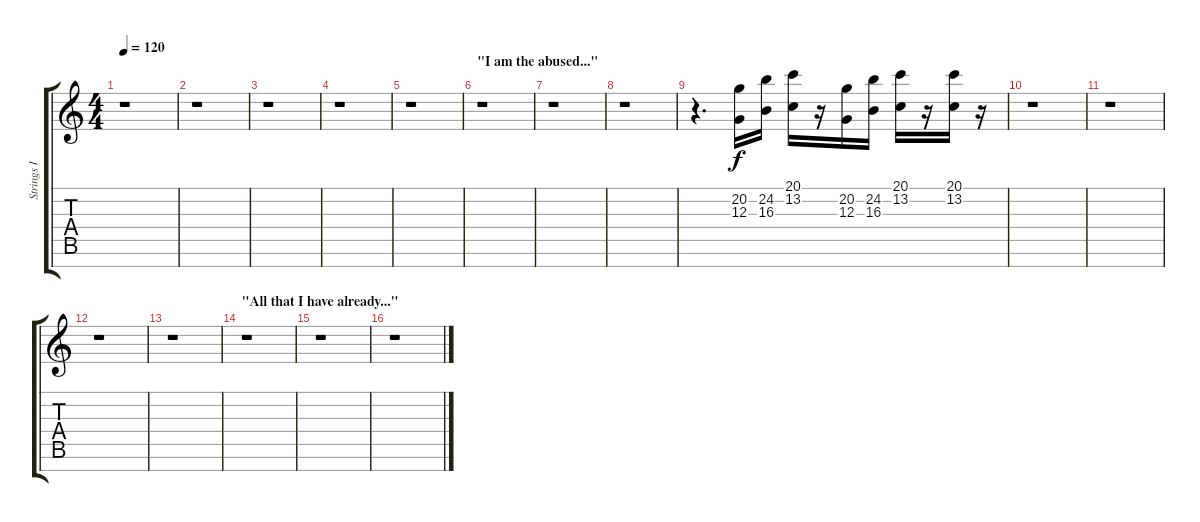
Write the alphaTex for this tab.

\track ("Strings I" "Strings I") {instrument stringensemble1}
\staff {score tabs}
\tuning (E4 B3 G3 D3 A2 E2 B1) {hide}
\ts (4 4)
\tempo 120
\clef g2
\ks c
r.1{dy f} |
r.1 |
r.1 |
r.1 |
r.1 |
\section ("" "\"I am the abused...\"")
r.1 |
r.1 |
r.1 |
r.4{d} (20.2 12.3).16 (24.2 16.3).16 (20.1 13.2).16 r.16 (20.2 12.3).16 (24.2 16.3).16 (20.1 13.2).16 r.16 (20.1 13.2).16 r.16 |
r.1 |
r.1 |
r.1 |
r.1 |
\section ("" "\"All that I have already...\"")
r.1 |
r.1 |
r.1
